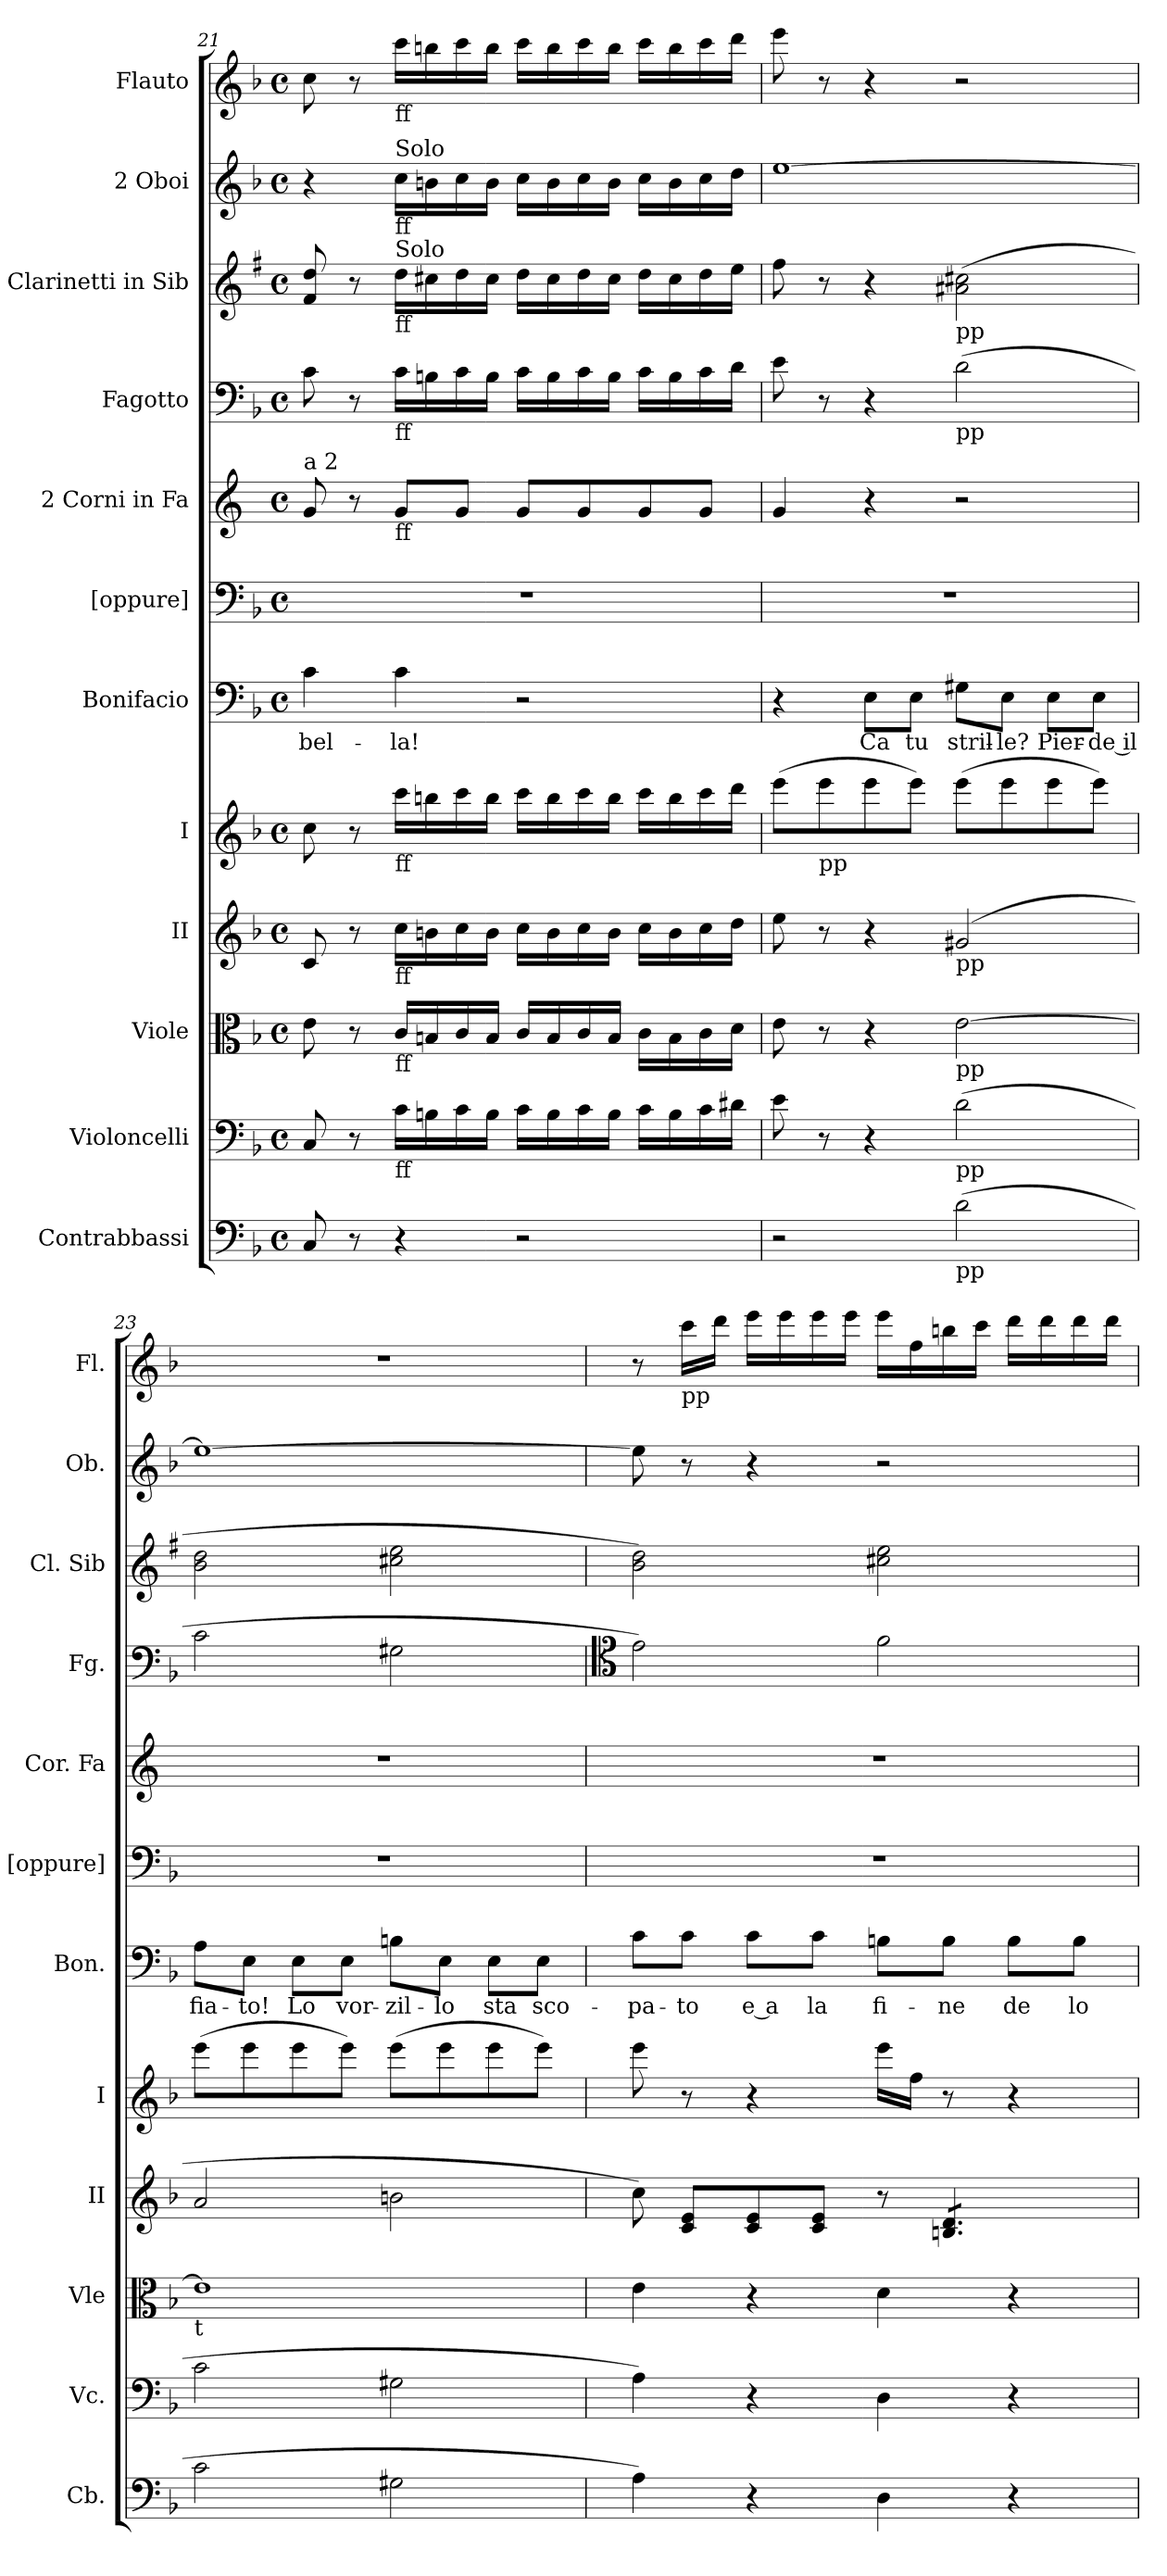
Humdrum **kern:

**kern	**kern	**kern	**kern	**kern	**kern	**text	**kern	**kern	**kern	**kern	**kern	**kern
*part12	*part11	*part10	*part9	*part8	*part7	*part7	*part6	*part5	*part4	*part3	*part2	*part1
*staff12	*staff11	*staff10	*staff9	*staff8	*staff7	*staff7	*staff6	*staff5	*staff4	*staff3	*staff2	*staff1
*I"Contrabbassi	*I"Violoncelli	*I"Viole	*I"II	*I"I	*I"Bonifacio	*	*I"[oppure]	*I"2 Corni in Fa	*I"Fagotto	*I"2 Clarinetti in Sib	*I"2 Oboi	*I"Flauto
*I'Cb.	*I'Vc.	*I'Vle	*I'II	*I'I	*I'Bon.	*	*I'[oppure]	*I'Cor. Fa	*I'Fg.	*I'Cl. Sib	*I'Ob.	*I'Fl.
!!LO:LB:g=z
*clefF4	*clefF4	*clefC3	*clefG2	*clefG2	*clefF4	*	*clefF4	*clefG2	*clefF4	*clefG2	*clefG2	*clefG2
*	*	*	*	*	*	*	*	*	*	*ITrd1c2	*	*
*k[b-]	*k[b-]	*k[b-]	*k[b-]	*k[b-]	*k[b-]	*	*k[b-]	*k[]	*k[b-]	*k[b-]	*k[b-]	*k[b-]
*F:	*F:	*F:	*F:	*F:	*F:	*	*F:	*C:	*F:	*F:	*F:	*F:
*M4/4	*M4/4	*M4/4	*M4/4	*M4/4	*M4/4	*	*M4/4	*M4/4	*M4/4	*M4/4	*M4/4	*M4/4
*met(c)	*met(c)	*met(c)	*met(c)	*met(c)	*met(c)	*	*met(c)	*met(c)	*met(c)	*met(c)	*met(c)	*met(c)
=21	=21	=21	=21	=21	=21	=21	=21	=21	=21	=21	=21	=21
!	!	!	!	!	!	!	!	!LO:TX:a:t=a 2	!	!	!	!
!	!	!	!	!	!	!LO:LY:b	!	!	!	!	!	!
8C/	8C/	8e\	8c/	8cc\	4c\	bel-	1r	8g/	8c\	8e/ 8cc/	4r	8cc\
8r	8r	8r	8r	8r	.	.	.	8r	8r	8r	.	8r
!	!	!	!	!	!	!	!	!	!	!	!	!LO:TX:b:t=ff
!	!	!	!	!	!	!	!	!	!	!	!LO:TX:a:t=Solo	!
!	!	!	!	!	!	!	!	!	!	!	!LO:TX:b:t=ff	!
!	!	!	!	!	!	!	!	!	!	!LO:TX:a:t=Solo	!	!
!	!	!	!	!	!	!	!	!	!	!LO:TX:b:t=ff	!	!
!	!	!	!	!	!	!	!	!	!LO:TX:b:t=ff	!	!	!
!	!	!	!	!	!	!	!	!LO:TX:b:t=ff	!	!	!	!
!	!	!	!	!LO:TX:b:t=ff	!	!	!	!	!	!	!	!
!	!	!	!LO:TX:b:t=ff	!	!	!	!	!	!	!	!	!
!	!	!LO:TX:b:t=ff	!	!	!	!	!	!	!	!	!	!
!	!LO:TX:b:t=ff	!	!	!	!	!	!	!	!	!	!	!
!	!	!	!	!	!	!LO:LY:b	!	!	!	!	!	!
4r	16c\LL	16c/LL	16cc\LL	16ccc\LL	4c\	-la!	.	8g/L	16c\LL	16cc\LL	16cc\LL	16ccc\LL
.	16Bn\	16Bn/	16bn\	16bbn\	.	.	.	.	16Bn\	16bn\	16bn\	16bbn\
.	16c\	16c/	16cc\	16ccc\	.	.	.	8g/J	16c\	16cc\	16cc\	16ccc\
.	16B\JJ	16B/JJ	16b\JJ	16bb\JJ	.	.	.	.	16B\JJ	16b\JJ	16b\JJ	16bb\JJ
2r	16c\LL	16c/LL	16cc\LL	16ccc\LL	2r	.	.	8g/L	16c\LL	16cc\LL	16cc\LL	16ccc\LL
.	16B\	16B/	16b\	16bb\	.	.	.	.	16B\	16b\	16b\	16bb\
.	16c\	16c/	16cc\	16ccc\	.	.	.	8g/	16c\	16cc\	16cc\	16ccc\
.	16B\JJ	16B/JJ	16b\JJ	16bb\JJ	.	.	.	.	16B\JJ	16b\JJ	16b\JJ	16bb\JJ
.	16c\LL	16c\LL	16cc\LL	16ccc\LL	.	.	.	8g/	16c\LL	16cc\LL	16cc\LL	16ccc\LL
.	16B\	16B\	16b\	16bb\	.	.	.	.	16B\	16b\	16b\	16bb\
.	16c\	16c\	16cc\	16ccc\	.	.	.	8g/J	16c\	16cc\	16cc\	16ccc\
.	16d#\JJ	16d\JJ	16dd\JJ	16ddd\JJ	.	.	.	.	16d\JJ	16dd\JJ	16dd\JJ	16ddd\JJ
=22	=22	=22	=22	=22	=22	=22	=22	=22	=22	=22	=22	=22
2r	8e\	8e\	8ee\	(>8eee\L	4r	.	1r	4g/	8e\	8ee\	[1ee	8eee\
!	!	!	!	!LO:TX:b:t=pp	!	!	!	!	!	!	!	!
.	8r	8r	8r	8eee\	.	.	.	.	8r	8r	.	8r
!	!	!	!	!	!	!LO:LY:b	!	!	!	!	!	!
.	4r	4r	4r	8eee\	8E\L	Ca	.	4r	4r	4r	.	4r
!	!	!	!	!	!	!LO:LY:b	!	!	!	!	!	!
.	.	.	.	8eee\J)	8E\J	tu	.	.	.	.	.	.
!	!	!	!	!	!	!	!	!	!	!LO:TX:b:t=pp	!	!
!	!	!	!	!	!	!	!	!	!LO:TX:b:t=pp	!	!	!
!	!	!	!LO:TX:b:t=pp	!	!	!	!	!	!	!	!	!
!	!	!LO:TX:b:t=pp	!	!	!	!	!	!	!	!	!	!
!	!LO:TX:b:t=pp	!	!	!	!	!	!	!	!	!	!	!
!LO:TX:b:t=pp	!	!	!	!	!	!	!	!	!	!	!	!
!	!	!	!	!	!	!LO:LY:b	!	!	!	!	!	!
(>2d\	(>2d\	[2e\	(2g#X/	(>8eee\L	8G#X\L	stril-	.	2r	(>2d\	(>2g#X\ 2bn\	.	2r
!	!	!	!	!	!	!LO:LY:b	!	!	!	!	!	!
.	.	.	.	8eee\	8E\J	-le?	.	.	.	.	.	.
!	!	!	!	!	!	!LO:LY:b	!	!	!	!	!	!
.	.	.	.	8eee\	8E\L	Pier-	.	.	.	.	.	.
!	!	!	!	!	!	!LO:LY:b	!	!	!	!	!	!
.	.	.	.	8eee\J)	8E\J	-de il	.	.	.	.	.	.
=23	=23	=23	=23	=23	=23	=23	=23	=23	=23	=23	=23	=23
!	!	!LO:TX:b:t=t	!	!	!	!	!	!	!	!	!	!
!	!	!	!	!	!	!LO:LY:b	!	!	!	!	!	!
2c\	2c\	1e]	2a/	(>8eee\L	8A\L	fia-	1r	1r	2c\	2a\ 2cc\	1ee_	1r
!	!	!	!	!	!	!LO:LY:b	!	!	!	!	!	!
.	.	.	.	8eee\	8E\J	-to!	.	.	.	.	.	.
!	!	!	!	!	!	!LO:LY:b	!	!	!	!	!	!
.	.	.	.	8eee\	8E\L	Lo	.	.	.	.	.	.
!	!	!	!	!	!	!LO:LY:b	!	!	!	!	!	!
.	.	.	.	8eee\J)	8E\J	vor-	.	.	.	.	.	.
!	!	!	!	!	!	!LO:LY:b	!	!	!	!	!	!
2G#X\	2G#X\	.	2bn\	(>8eee\L	8Bn\L	-zil-	.	.	2G#X\	2bn\ 2dd\	.	.
!	!	!	!	!	!	!LO:LY:b	!	!	!	!	!	!
.	.	.	.	8eee\	8E\J	-lo	.	.	.	.	.	.
!	!	!	!	!	!	!LO:LY:b	!	!	!	!	!	!
.	.	.	.	8eee\	8E\L	sta	.	.	.	.	.	.
!	!	!	!	!	!	!LO:LY:b	!	!	!	!	!	!
.	.	.	.	8eee\J)	8E\J	sco-	.	.	.	.	.	.
=24	=24	=24	=24	=24	=24	=24	=24	=24	=24	=24	=24	=24
*	*	*	*	*	*	*	*	*	*clefC4	*	*	*
!	!	!	!	!	!	!LO:LY:b	!	!	!	!	!	!
4A\)	4A\)	4e\	8cc\)	8eee\	8c\L	-pa-	1r	1r	2e\)	2a\ 2cc\)	8ee\]	8r
!	!	!	!	!	!	!	!	!	!	!	!	!LO:TX:b:t=pp
!	!	!	!	!	!	!LO:LY:b	!	!	!	!	!	!
.	.	.	8c/ 8e/L	8r	8c\J	-to	.	.	.	.	8r	16ccc\LL
.	.	.	.	.	.	.	.	.	.	.	.	16ddd\JJ
!	!	!	!	!	!	!LO:LY:b	!	!	!	!	!	!
4r	4r	4r	8c/ 8e/	4r	8c\L	e a	.	.	.	.	4r	16eee\LL
.	.	.	.	.	.	.	.	.	.	.	.	16eee\
!	!	!	!	!	!	!LO:LY:b	!	!	!	!	!	!
.	.	.	8c/ 8e/J	.	8c\J	la	.	.	.	.	.	16eee\
.	.	.	.	.	.	.	.	.	.	.	.	16eee\JJ
!	!	!	!	!	!	!LO:LY:b	!	!	!	!	!	!
4D\	4D\	4d\	8r	16eee\LL	8Bn\L	fi-	.	.	2f\	2bn\ 2dd\	2r	16eee\LL
.	.	.	.	16ff\JJ	.	.	.	.	.	.	.	16ff\
!	!	!	!	!	!	!LO:LY:b	!	!	!	!	!	!
*	*	*	*tremolo	*	*	*	*	*	*	*	*	*
.	.	.	8Bn/ 8d/L	8r	8B\J	-ne	.	.	.	.	.	16bbn\
.	.	.	.	.	.	.	.	.	.	.	.	16ccc\JJ
!	!	!	!	!	!	!LO:LY:b	!	!	!	!	!	!
4r	4r	4r	8Bn/ 8d/	4r	8B\L	de	.	.	.	.	.	16ddd\LL
.	.	.	.	.	.	.	.	.	.	.	.	16ddd\
!	!	!	!	!	!	!LO:LY:b	!	!	!	!	!	!
.	.	.	8Bn/ 8d/J	.	8B\J	lo	.	.	.	.	.	16ddd\
*	*	*	*Xtremolo	*	*	*	*	*	*	*	*	*
.	.	.	.	.	.	.	.	.	.	.	.	16ddd\JJ
=	=	=	=	=	=	=	=	=	=	=	=	=
*-	*-	*-	*-	*-	*-	*-	*-	*-	*-	*-	*-	*-
